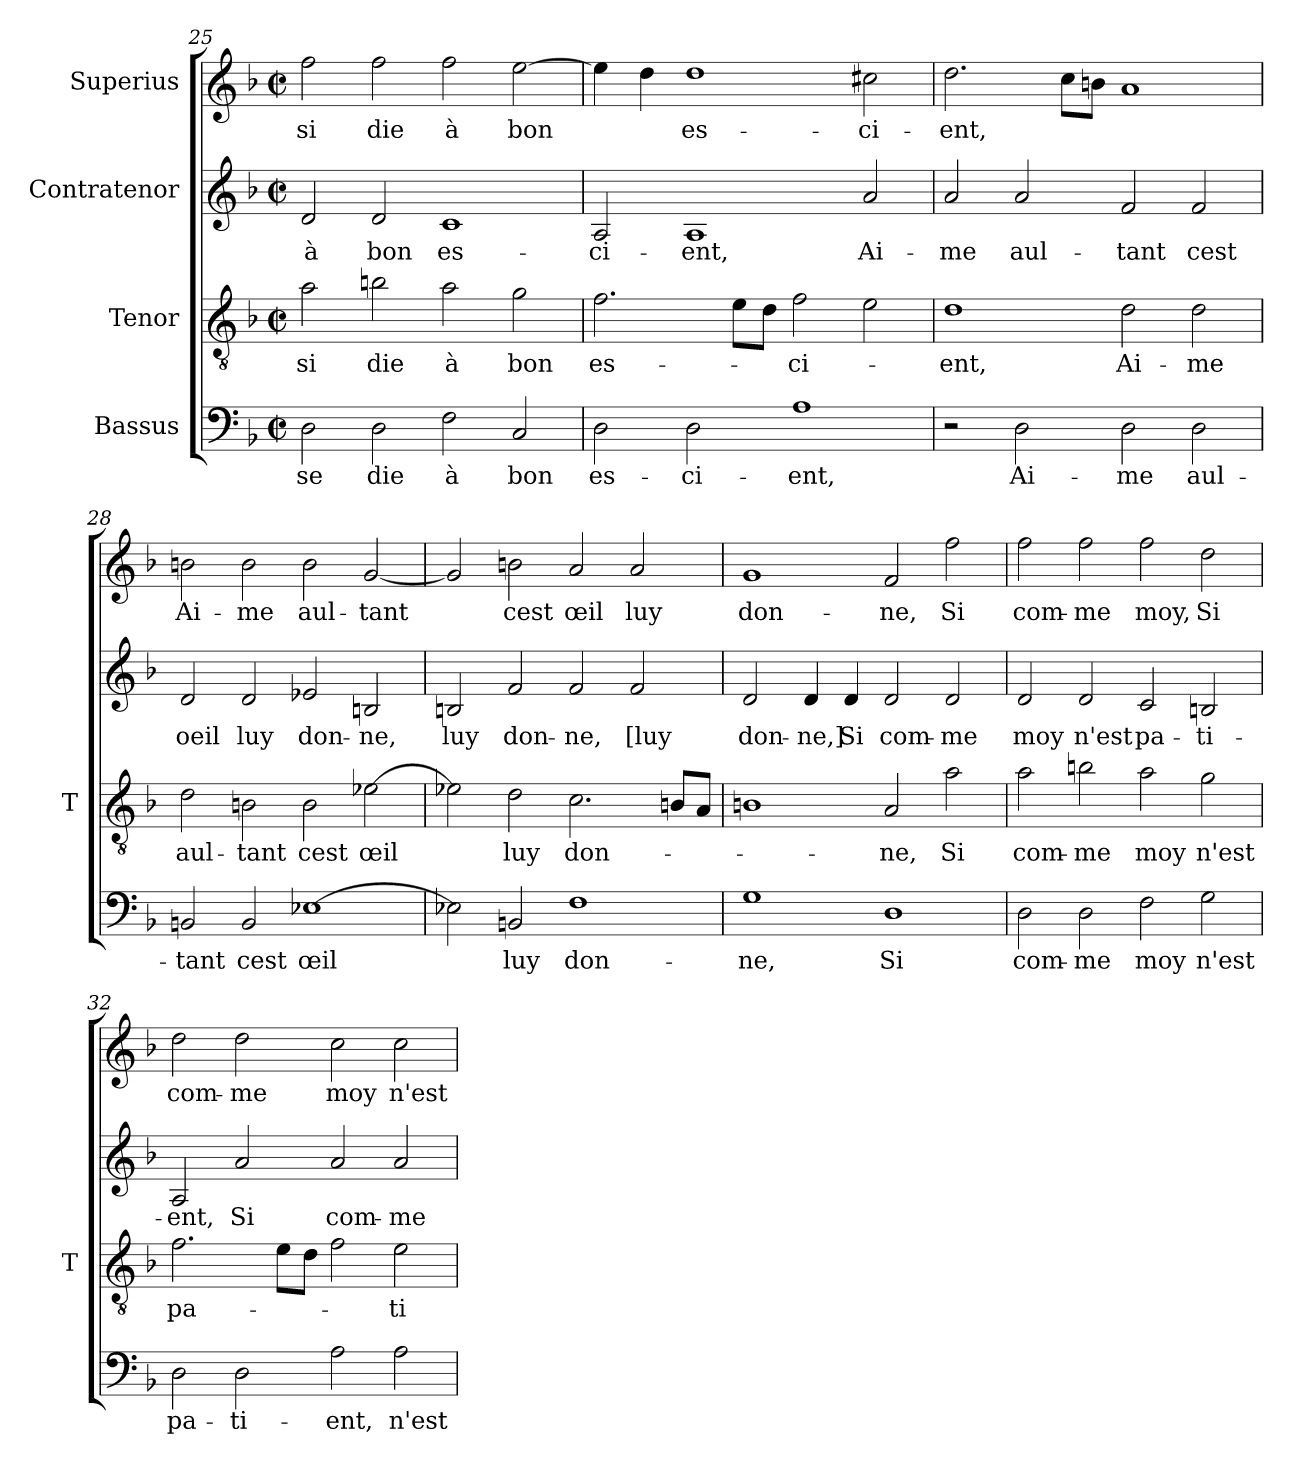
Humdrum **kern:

**kern	**text	**kern	**text	**kern	**text	**kern	**text
*part4	*part4	*part3	*part3	*part2	*part2	*part1	*part1
*staff4	*staff4	*staff3	*staff3	*staff2	*staff2	*staff1	*staff1
*I"Bassus	*	*I"Tenor	*	*I"Contratenor	*	*I"Superius	*
*	*	*I'T	*	*	*	*	*
*clefF4	*	*clefGv2	*	*clefG2	*	*clefG2	*
*k[b-]	*	*k[b-]	*	*k[b-]	*	*k[b-]	*
*F:	*	*F:	*	*F:	*	*F:	*
*M2/2	*	*M2/2	*	*M2/2	*	*M2/2	*
*met(c|)	*	*met(c|)	*	*met(c|)	*	*met(c|)	*
=25	=25	=25	=25	=25	=25	=25	=25
2D	-se	2a	-si	2d	-à	2ff	-si
2D	-die	2b	-die	2d	-bon	2ff	-die
2F	-à	2a	-à	1c	es-	2ff	-à
2C	-bon	2g	-bon	.	.	[2ee	-bon
!!LO:LB:g=z
=26	=26	=26	=26	=26	=26	=26	=26
2D	es-	2.f	es-	2A	ci-	4ee]	.
.	.	.	.	.	.	4dd	.
2D	ci-	.	.	1A	-ent,	1dd	es-
.	.	8eL	.	.	.	.	.
.	.	8dJ	.	.	.	.	.
1A	-ent,	2f	ci-	.	.	.	.
.	.	2e	.	2a	Ai-	2cc#X	ci-
=27	=27	=27	=27	=27	=27	=27	=27
2r	.	1d	-ent,	2a	-me	2.dd	-ent,
2D	Ai-	.	.	2a	aul-	.	.
.	.	.	.	.	.	8ccL	.
.	.	.	.	.	.	8bJ	.
2D	-me	2d	Ai-	2f	-tant	1a	.
2D	aul-	2d	-me	2f	-cest	.	.
=28	=28	=28	=28	=28	=28	=28	=28
2BB	-tant	2d	aul-	2d	-oeil	2b	Ai-
2BB	-cest	2B	-tant	2d	-luy	2b	-me
[1E-X	-œil	2B	-cest	2e-X	don-	2b	aul-
.	.	[2e-X	-œil	2B	-ne,	[2g	-tant
=29	=29	=29	=29	=29	=29	=29	=29
2E-X]	.	2e-X]	.	2B	-luy	2g]	.
2BB	-luy	2d	-luy	2f	don-	2b	-cest
1F	don-	2.c	don-	2f	-ne,	2a	-œil
.	.	.	.	2f	-[luy	2a	-luy
.	.	8BL	.	.	.	.	.
.	.	8AJ	.	.	.	.	.
!!LO:LB:g=z
=30	=30	=30	=30	=30	=30	=30	=30
1G	-ne,	1B	.	2d	don-	1g	don-
.	.	.	.	4d	-ne,]	.	.
.	.	.	.	4d	-Si	.	.
1D	-Si	2A	-ne,	2d	com-	2f	-ne,
.	.	2a	-Si	2d	-me	2ff	-Si
=31	=31	=31	=31	=31	=31	=31	=31
2D	com-	2a	com-	2d	-moy	2ff	com-
2D	-me	2b	-me	2d	-n'est	2ff	-me
2F	-moy	2a	-moy	2c	pa-	2ff	-moy,
2G	-n'est	2g	-n'est	2B	ti-	2dd	-Si
=32	=32	=32	=32	=32	=32	=32	=32
2D	pa-	2.f	pa-	2A	-ent,	2dd	com-
2D	ti-	.	.	2a	-Si	2dd	-me
.	.	8eL	.	.	.	.	.
.	.	8dJ	.	.	.	.	.
2A	-ent,	2f	.	2a	com-	2cc	-moy
2A	-n'est	2e	ti-	2a	-me	2cc	-n'est
=	=	=	=	=	=	=	=
*-	*-	*-	*-	*-	*-	*-	*-
